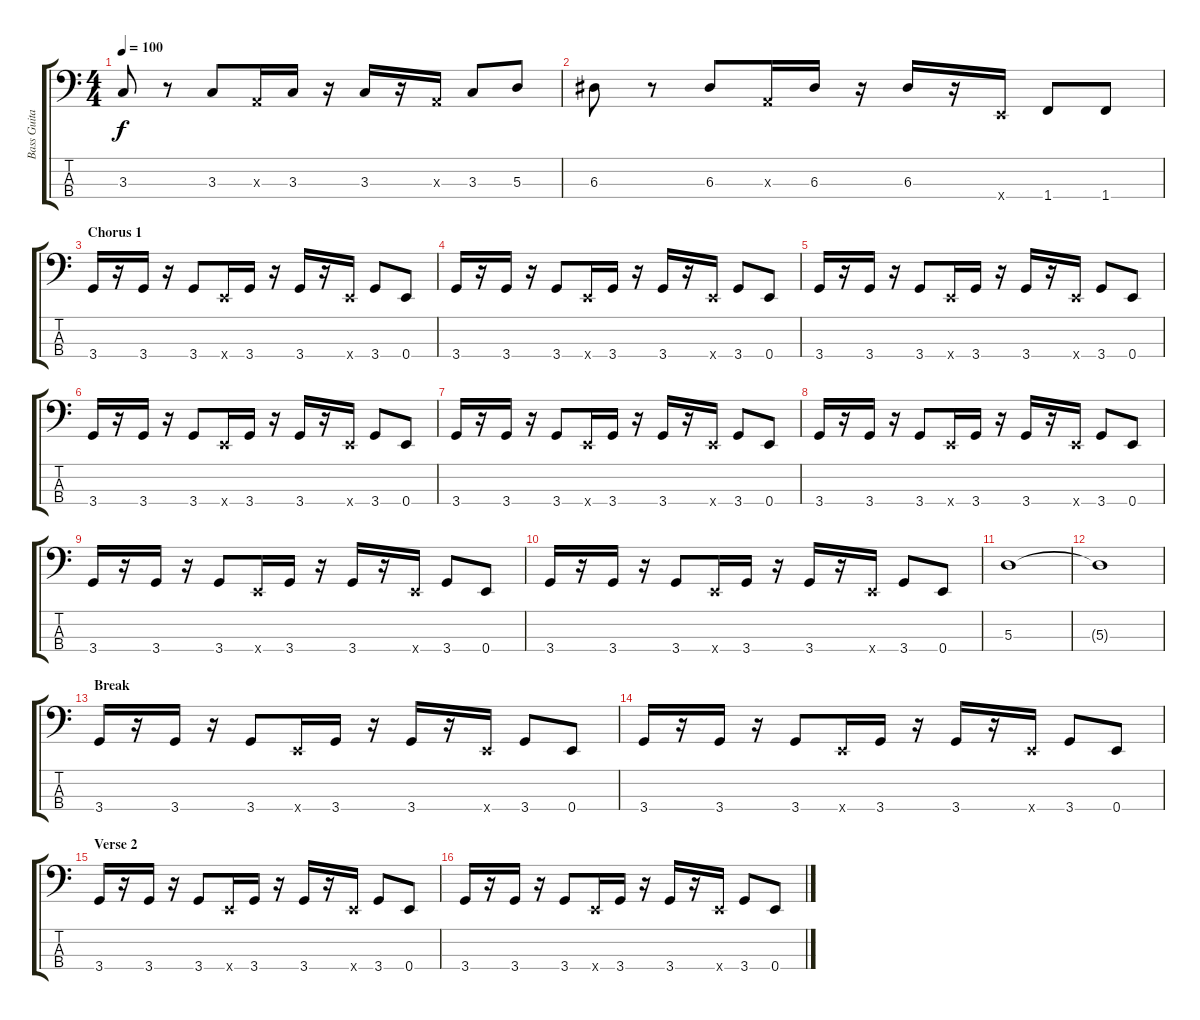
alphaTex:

\track ("Bass Guitar" "Bass Guita") {instrument electricbassfinger}
\staff {score tabs}
\tuning (G2 D2 A1 E1) {hide}
\ts (4 4)
\tempo 100
\clef f4
\ks c
3.3.8{dy f} r.8 3.3.8 0.3{x}.16 3.3.16 r.16 3.3.16 r.16 0.3{x}.16 3.3.8 5.3.8 |
6.3.8 r.8 6.3.8 0.3{x}.16 6.3.16 r.16 6.3.16 r.16 0.4{x}.16 1.4.8 1.4.8 |
\section ("" "Chorus 1")
3.4.16 r.16 3.4.16 r.16 3.4.8 0.4{x}.16 3.4.16 r.16 3.4.16 r.16 0.4{x}.16 3.4.8 0.4.8 |
3.4.16 r.16 3.4.16 r.16 3.4.8 0.4{x}.16 3.4.16 r.16 3.4.16 r.16 0.4{x}.16 3.4.8 0.4.8 |
3.4.16 r.16 3.4.16 r.16 3.4.8 0.4{x}.16 3.4.16 r.16 3.4.16 r.16 0.4{x}.16 3.4.8 0.4.8 |
3.4.16 r.16 3.4.16 r.16 3.4.8 0.4{x}.16 3.4.16 r.16 3.4.16 r.16 0.4{x}.16 3.4.8 0.4.8 |
3.4.16 r.16 3.4.16 r.16 3.4.8 0.4{x}.16 3.4.16 r.16 3.4.16 r.16 0.4{x}.16 3.4.8 0.4.8 |
3.4.16 r.16 3.4.16 r.16 3.4.8 0.4{x}.16 3.4.16 r.16 3.4.16 r.16 0.4{x}.16 3.4.8 0.4.8 |
3.4.16 r.16 3.4.16 r.16 3.4.8 0.4{x}.16 3.4.16 r.16 3.4.16 r.16 0.4{x}.16 3.4.8 0.4.8 |
3.4.16 r.16 3.4.16 r.16 3.4.8 0.4{x}.16 3.4.16 r.16 3.4.16 r.16 0.4{x}.16 3.4.8 0.4.8 |
5.3.1 |
5.3{t}.1 |
\section ("" "Break")
3.4.16 r.16 3.4.16 r.16 3.4.8 0.4{x}.16 3.4.16 r.16 3.4.16 r.16 0.4{x}.16 3.4.8 0.4.8 |
3.4.16 r.16 3.4.16 r.16 3.4.8 0.4{x}.16 3.4.16 r.16 3.4.16 r.16 0.4{x}.16 3.4.8 0.4.8 |
\section ("" "Verse 2")
3.4.16 r.16 3.4.16 r.16 3.4.8 0.4{x}.16 3.4.16 r.16 3.4.16 r.16 0.4{x}.16 3.4.8 0.4.8 |
3.4.16 r.16 3.4.16 r.16 3.4.8 0.4{x}.16 3.4.16 r.16 3.4.16 r.16 0.4{x}.16 3.4.8 0.4.8
